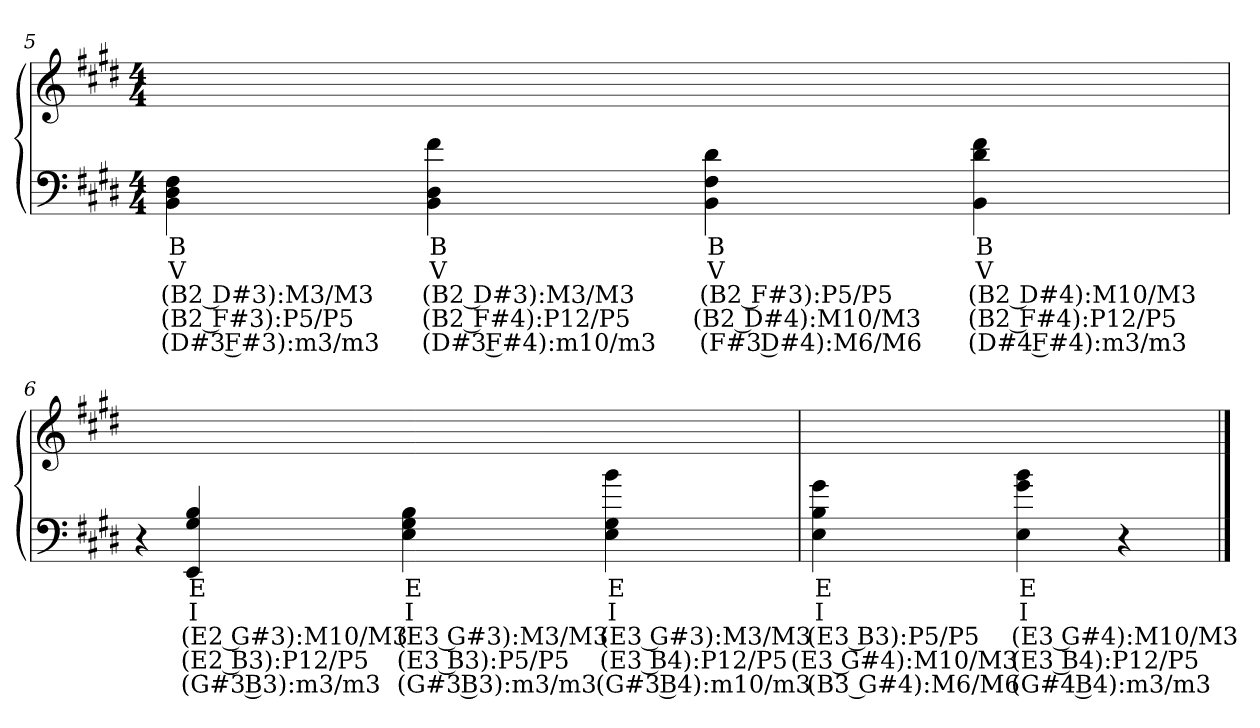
**kern	**text	**text	**text	**text	**text	**kern
*part2	*part2	*part2	*part2	*part2	*part2	*part1
*staff2	*staff2	*staff2	*staff2	*staff2	*staff2	*staff1
*clefF4	*	*	*	*	*	*clefG2
*k[f#c#g#d#]	*	*	*	*	*	*k[f#c#g#d#]
*E:	*	*	*	*	*	*E:
*M4/4	*	*	*	*	*	*M4/4
=5	=5	=5	=5	=5	=5	=5
4BB 4D# 4F#	B	V	(B2 D#3):M3/M3	(B2 F#3):P5/P5	(D#3 F#3):m3/m3	1ryy
4BB 4D# 4f#	B	V	(B2 D#3):M3/M3	(B2 F#4):P12/P5	(D#3 F#4):m10/m3	.
4BB 4F# 4d#	B	V	(B2 F#3):P5/P5	(B2 D#4):M10/M3	(F#3 D#4):M6/M6	.
4BB 4d# 4f#	B	V	(B2 D#4):M10/M3	(B2 F#4):P12/P5	(D#4 F#4):m3/m3	.
=6	=6	=6	=6	=6	=6	=6
4r	.	.	.	.	.	1ryy
4EE 4G# 4B	E	I	(E2 G#3):M10/M3	(E2 B3):P12/P5	(G#3 B3):m3/m3	.
4E 4G# 4B	E	I	(E3 G#3):M3/M3	(E3 B3):P5/P5	(G#3 B3):m3/m3	.
4E 4G# 4b	E	I	(E3 G#3):M3/M3	(E3 B4):P12/P5	(G#3 B4):m10/m3	.
=7	=7	=7	=7	=7	=7	=7
4E 4B 4g#	E	I	(E3 B3):P5/P5	(E3 G#4):M10/M3	(B3 G#4):M6/M6	2.ryy
4E 4g# 4b	E	I	(E3 G#4):M10/M3	(E3 B4):P12/P5	(G#4 B4):m3/m3	.
4r	.	.	.	.	.	.
==	==	==	==	==	==	==
*-	*-	*-	*-	*-	*-	*-
